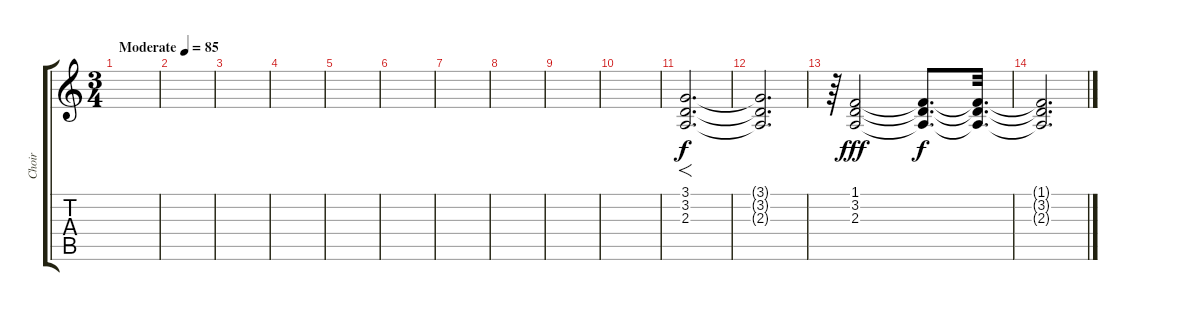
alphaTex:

\track ("Choir" "Choir") {instrument choiraahs}
\staff {score tabs}
\tuning (E4 B3 G3 D3 A2 E2) {hide}
\ts (3 4)
\tempo (85 "Moderate")
\clef g2
\ks c
|
|
|
|
|
|
|
|
|
|
(3.1 3.2 2.3).2{f d volume 12} |
(3.1{t} 3.2{t} 2.3{t}).2{d dy f} |
r.64 (1.1 3.2 2.3).2{dy fff} (1.1{t} 3.2{t} 2.3{t}).8{d dy f} (1.1{t} 3.2{t} 2.3{t}).32{d} |
(1.1{t} 3.2{t} 2.3{t}).2{d}
